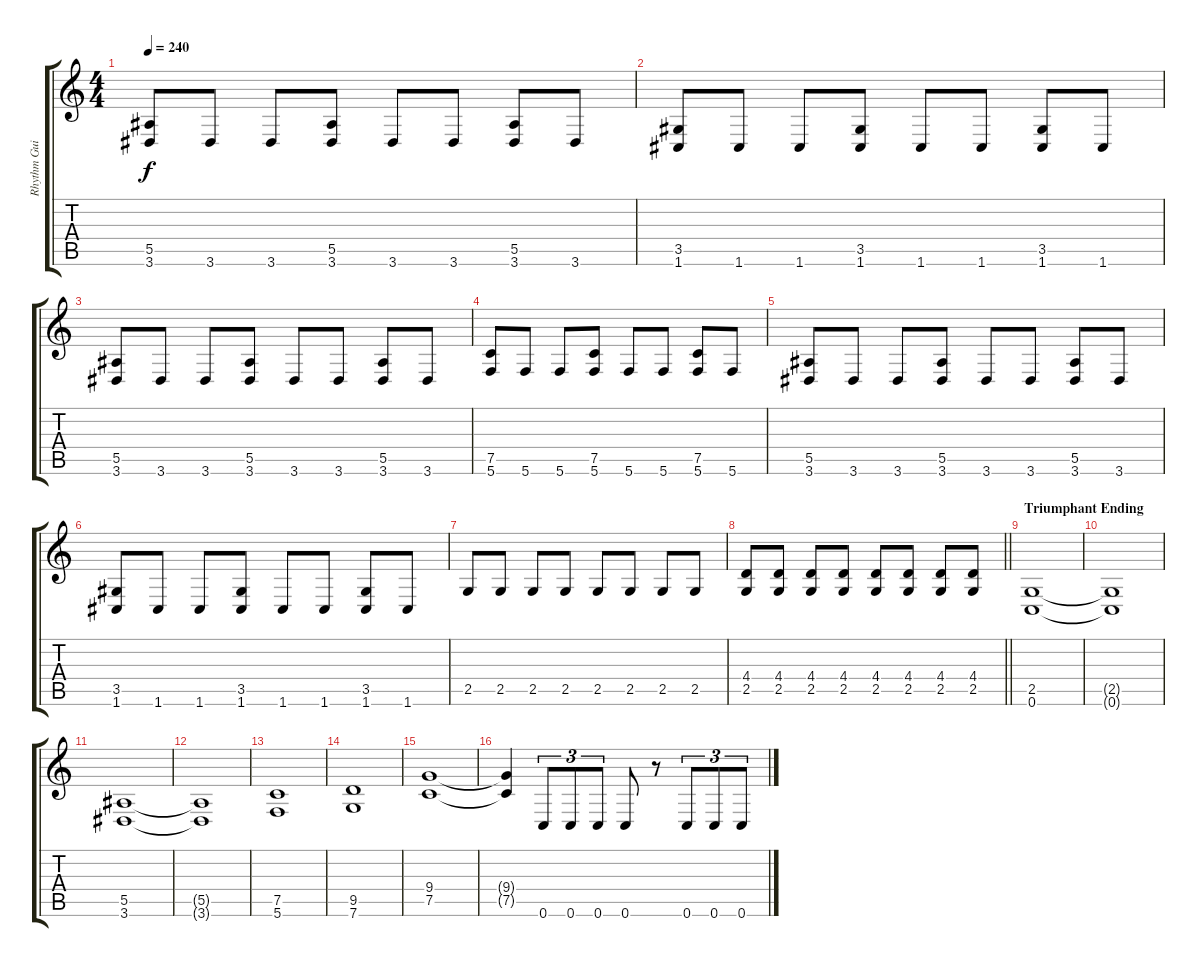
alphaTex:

\track ("Rhythm Guitar" "Rhythm Gui") {instrument distortionguitar}
\staff {score tabs}
\tuning (C4 G3 Eb3 Bb2 F2 C2) {hide}
\ts (4 4)
\tempo 240
\clef g2
\ks c
(5.5 3.6).8{dy f} 3.6.8 3.6.8 (5.5 3.6).8 3.6.8 3.6.8 (5.5 3.6).8 3.6.8 |
(3.5 1.6).8 1.6.8 1.6.8 (3.5 1.6).8 1.6.8 1.6.8 (3.5 1.6).8 1.6.8 |
(5.5 3.6).8 3.6.8 3.6.8 (5.5 3.6).8 3.6.8 3.6.8 (5.5 3.6).8 3.6.8 |
(7.5 5.6).8 5.6.8 5.6.8 (7.5 5.6).8 5.6.8 5.6.8 (7.5 5.6).8 5.6.8 |
(5.5 3.6).8 3.6.8 3.6.8 (5.5 3.6).8 3.6.8 3.6.8 (5.5 3.6).8 3.6.8 |
(3.5 1.6).8 1.6.8 1.6.8 (3.5 1.6).8 1.6.8 1.6.8 (3.5 1.6).8 1.6.8 |
2.5.8 2.5.8 2.5.8 2.5.8 2.5.8 2.5.8 2.5.8 2.5.8 |
\barLineRight lightlight
(4.4 2.5).8 (4.4 2.5).8 (4.4 2.5).8 (4.4 2.5).8 (4.4 2.5).8 (4.4 2.5).8 (4.4 2.5).8 (4.4 2.5).8 |
\section ("" "Triumphant Ending")
(2.5 0.6).1 |
(2.5{t} 0.6{t}).1 |
(5.5 3.6).1 |
(5.5{t} 3.6{t}).1 |
(7.5 5.6).1 |
(9.5 7.6).1 |
(9.4 7.5).1 |
(9.4{t} 7.5{t}).4 0.6.8{tu (3 2)} 0.6.8{tu (3 2)} 0.6.8{tu (3 2)} 0.6.8 r.8 0.6.8{tu (3 2)} 0.6.8{tu (3 2)} 0.6.8{tu (3 2)}
